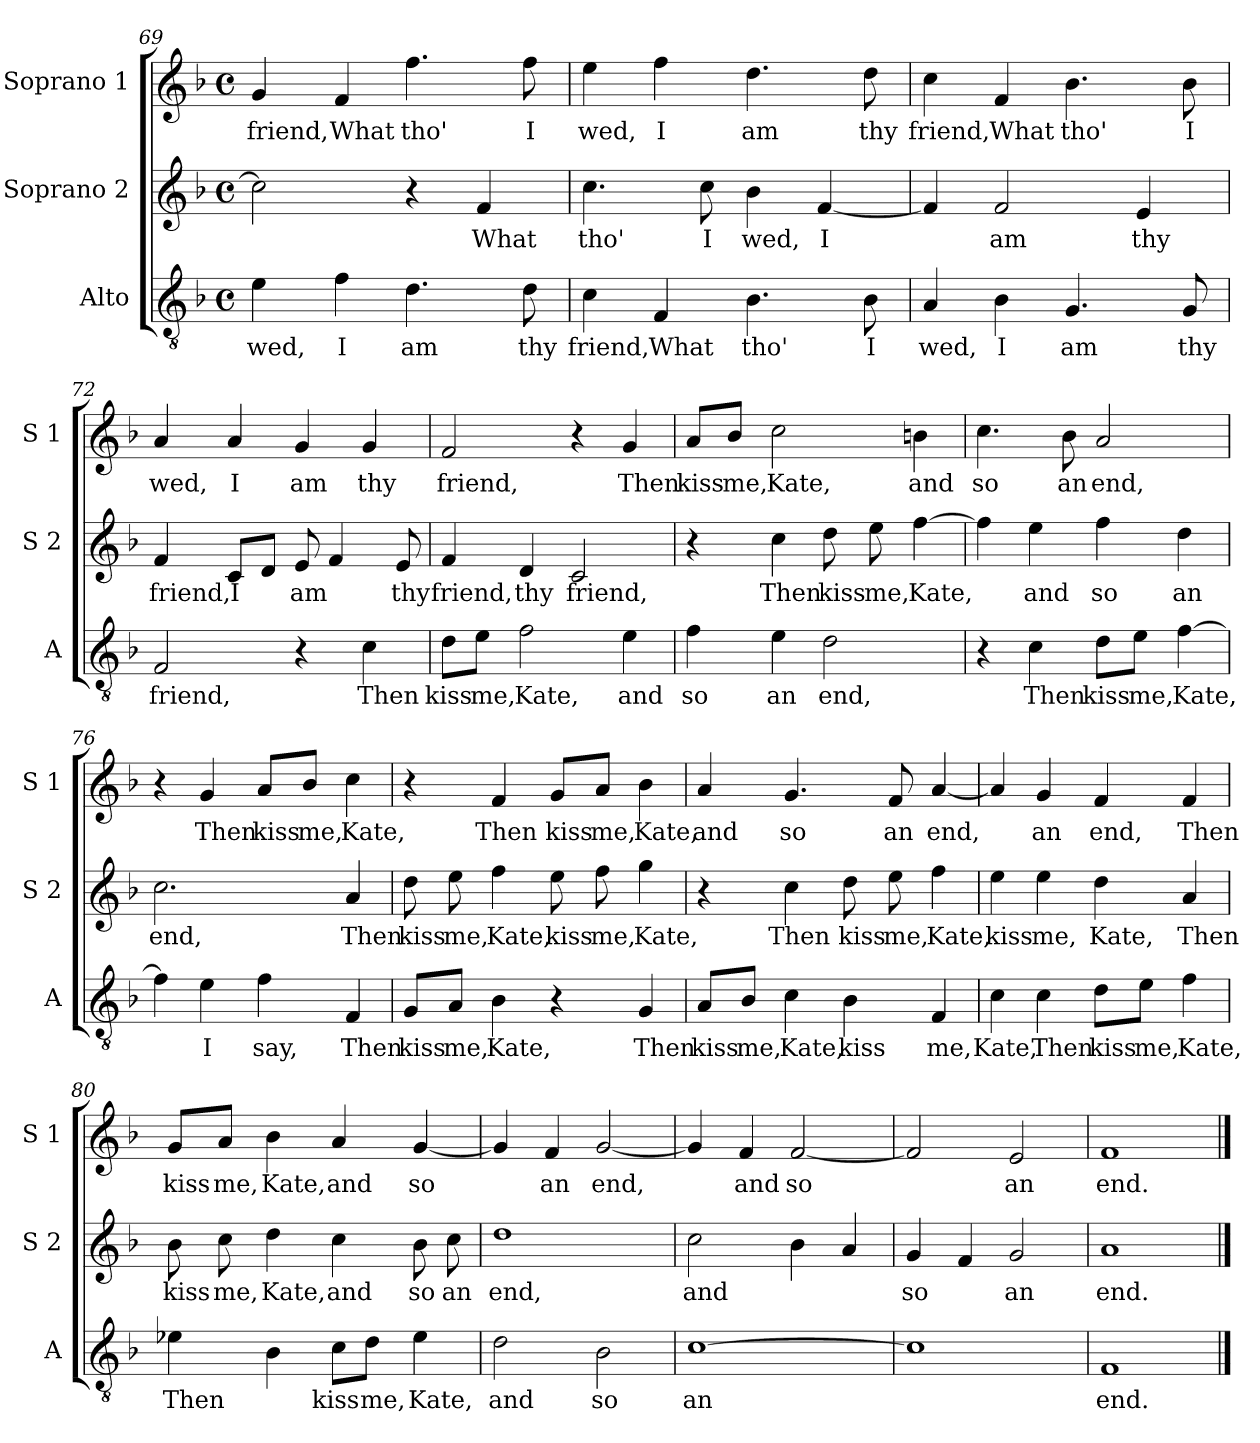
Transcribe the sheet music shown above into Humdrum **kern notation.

**kern	**text	**kern	**text	**kern	**text
*part3	*part3	*part2	*part2	*part1	*part1
*staff3	*staff3	*staff2	*staff2	*staff1	*staff1
*I"Alto	*	*I"Soprano 2	*	*I"Soprano 1	*
*I'A	*	*I'S 2	*	*I'S 1	*
*clefGv2	*	*clefG2	*	*clefG2	*
*k[b-]	*	*k[b-]	*	*k[b-]	*
*F:	*	*F:	*	*F:	*
*M4/4	*	*M4/4	*	*M4/4	*
*met(c)	*	*met(c)	*	*met(c)	*
=69	=69	=69	=69	=69	=69
!	!LO:LY:b	!	!	!	!LO:LY:b
4e\	wed,	2cc\]	.	4g/	friend,
!	!LO:LY:b	!	!	!	!LO:LY:b
4f\	I	.	.	4f/	What
!	!LO:LY:b	!	!	!	!LO:LY:b
4.d\	am	4r	.	4.ff\	tho'
!	!	!	!LO:LY:b	!	!
.	.	4f/	What	.	.
!	!LO:LY:b	!	!	!	!LO:LY:b
8d\	thy	.	.	8ff\	I
=70	=70	=70	=70	=70	=70
!	!LO:LY:b	!	!LO:LY:b	!	!LO:LY:b
4c\	friend,	4.cc\	tho'	4ee\	wed,
!	!LO:LY:b	!	!	!	!LO:LY:b
4F/	What	.	.	4ff\	I
!	!	!	!LO:LY:b	!	!
.	.	8cc\	I	.	.
!	!LO:LY:b	!	!LO:LY:b	!	!LO:LY:b
4.B-\	tho'	4b-\	wed,	4.dd\	am
!	!	!	!LO:LY:b	!	!
.	.	[4f/	I	.	.
!	!LO:LY:b	!	!	!	!LO:LY:b
8B-\	I	.	.	8dd\	thy
=71	=71	=71	=71	=71	=71
!	!LO:LY:b	!	!	!	!LO:LY:b
4A/	wed,	4f/]	.	4cc\	friend,
!	!LO:LY:b	!	!LO:LY:b	!	!LO:LY:b
4B-\	I	2f/	am	4f/	What
!	!LO:LY:b	!	!	!	!LO:LY:b
4.G/	am	.	.	4.b-\	tho'
!	!	!	!LO:LY:b	!	!
.	.	4e/	thy	.	.
!	!LO:LY:b	!	!	!	!LO:LY:b
8G/	thy	.	.	8b-\	I
!!LO:LB:g=z
=72	=72	=72	=72	=72	=72
!	!LO:LY:b	!	!LO:LY:b	!	!LO:LY:b
2F/	friend,	4f/	friend,	4a/	wed,
!	!	!	!LO:LY:b	!	!LO:LY:b
.	.	8c/L	I	4a/	I
.	.	8d/J	.	.	.
!	!	!	!LO:LY:b	!	!LO:LY:b
4r	.	8e/	am	4g/	am
.	.	4f/	.	.	.
!	!LO:LY:b	!	!	!	!LO:LY:b
4c\	Then	.	.	4g/	thy
!	!	!	!LO:LY:b	!	!
.	.	8e/	thy	.	.
=73	=73	=73	=73	=73	=73
!	!LO:LY:b	!	!LO:LY:b	!	!LO:LY:b
8d\L	kiss	4f/	friend,	2f/	friend,
!	!LO:LY:b	!	!	!	!
8e\J	me,	.	.	.	.
!	!LO:LY:b	!	!LO:LY:b	!	!
2f\	Kate,	4d/	thy	.	.
!	!	!	!LO:LY:b	!	!
.	.	2c/	friend,	4r	.
!	!LO:LY:b	!	!	!	!LO:LY:b
4e\	and	.	.	4g/	Then
=74	=74	=74	=74	=74	=74
!	!LO:LY:b	!	!	!	!LO:LY:b
4f\	so	4r	.	8a/L	kiss
!	!	!	!	!	!LO:LY:b
.	.	.	.	8b-/J	me,
!	!LO:LY:b	!	!LO:LY:b	!	!LO:LY:b
4e\	an	4cc\	Then	2cc\	Kate,
!	!LO:LY:b	!	!LO:LY:b	!	!
2d\	end,	8dd\	kiss	.	.
!	!	!	!LO:LY:b	!	!
.	.	8ee\	me,	.	.
!	!	!	!LO:LY:b	!	!LO:LY:b
.	.	[4ff\	Kate,	4bn\	and
=75	=75	=75	=75	=75	=75
!	!	!	!	!	!LO:LY:b
4r	.	4ff\]	.	4.cc\	so
!	!LO:LY:b	!	!LO:LY:b	!	!
4c\	Then	4ee\	and	.	.
!	!	!	!	!	!LO:LY:b
.	.	.	.	8b-\	an
!	!LO:LY:b	!	!LO:LY:b	!	!LO:LY:b
8d\L	kiss	4ff\	so	2a/	end,
!	!LO:LY:b	!	!	!	!
8e\J	me,	.	.	.	.
!	!LO:LY:b	!	!LO:LY:b	!	!
[4f\	Kate,	4dd\	an	.	.
!!LO:LB:g=z
=76	=76	=76	=76	=76	=76
!	!	!	!LO:LY:b	!	!
4f\]	.	2.cc\	end,	4r	.
!	!LO:LY:b	!	!	!	!LO:LY:b
4e\	I	.	.	4g/	Then
!	!LO:LY:b	!	!	!	!LO:LY:b
4f\	say,	.	.	8a/L	kiss
!	!	!	!	!	!LO:LY:b
.	.	.	.	8b-/J	me,
!	!LO:LY:b	!	!LO:LY:b	!	!LO:LY:b
4F/	Then	4a/	Then	4cc\	Kate,
=77	=77	=77	=77	=77	=77
!	!LO:LY:b	!	!LO:LY:b	!	!
8G/L	kiss	8dd\	kiss	4r	.
!	!LO:LY:b	!	!LO:LY:b	!	!
8A/J	me,	8ee\	me,	.	.
!	!LO:LY:b	!	!LO:LY:b	!	!LO:LY:b
4B-\	Kate,	4ff\	Kate,	4f/	Then
!	!	!	!LO:LY:b	!	!LO:LY:b
4r	.	8ee\	kiss	8g/L	kiss
!	!	!	!LO:LY:b	!	!LO:LY:b
.	.	8ff\	me,	8a/J	me,
!	!LO:LY:b	!	!LO:LY:b	!	!LO:LY:b
4G/	Then	4gg\	Kate,	4b-\	Kate,
=78	=78	=78	=78	=78	=78
!	!LO:LY:b	!	!	!	!LO:LY:b
8A/L	kiss	4r	.	4a/	and
!	!LO:LY:b	!	!	!	!
8B-/J	me,	.	.	.	.
!	!LO:LY:b	!	!LO:LY:b	!	!LO:LY:b
4c\	Kate,	4cc\	Then	4.g/	so
!	!LO:LY:b	!	!LO:LY:b	!	!
4B-\	kiss	8dd\	kiss	.	.
!	!	!	!LO:LY:b	!	!LO:LY:b
.	.	8ee\	me,	8f/	an
!	!LO:LY:b	!	!LO:LY:b	!	!LO:LY:b
4F/	me,	4ff\	Kate,	[4a/	end,
=79	=79	=79	=79	=79	=79
!	!LO:LY:b	!	!LO:LY:b	!	!
4c\	Kate,	4ee\	kiss	4a/]	.
!	!LO:LY:b	!	!LO:LY:b	!	!LO:LY:b
4c\	Then	4ee\	me,	4g/	an
!	!LO:LY:b	!	!LO:LY:b	!	!LO:LY:b
8d\L	kiss	4dd\	Kate,	4f/	end,
!	!LO:LY:b	!	!	!	!
8e\J	me,	.	.	.	.
!	!LO:LY:b	!	!LO:LY:b	!	!LO:LY:b
4f\	Kate,	4a/	Then	4f/	Then
!!LO:LB:g=z
=80	=80	=80	=80	=80	=80
!	!LO:LY:b	!	!LO:LY:b	!	!LO:LY:b
4e-X\	Then	8b-\	kiss	8g/L	kiss
!	!	!	!LO:LY:b	!	!LO:LY:b
.	.	8cc\	me,	8a/J	me,
!	!	!	!LO:LY:b	!	!LO:LY:b
4B-\	.	4dd\	Kate,	4b-\	Kate,
!	!LO:LY:b	!	!LO:LY:b	!	!LO:LY:b
8c\L	kiss	4cc\	and	4a/	and
!	!LO:LY:b	!	!	!	!
8d\J	me,	.	.	.	.
!	!LO:LY:b	!	!LO:LY:b	!	!LO:LY:b
4e-\	Kate,	8b-\	so	[4g/	so
!	!	!	!LO:LY:b	!	!
.	.	8cc\	an	.	.
=81	=81	=81	=81	=81	=81
!	!LO:LY:b	!	!LO:LY:b	!	!
2d\	and	1dd	end,	4g/]	.
!	!	!	!	!	!LO:LY:b
.	.	.	.	4f/	an
!	!LO:LY:b	!	!	!	!LO:LY:b
2B-\	so	.	.	[2g/	end,
=82	=82	=82	=82	=82	=82
!	!LO:LY:b	!	!LO:LY:b	!	!
[1c	an	2cc\	and	4g/]	.
!	!	!	!	!	!LO:LY:b
.	.	.	.	4f/	and
!	!	!	!	!	!LO:LY:b
.	.	4b-\	.	[2f/	so
.	.	4a/	.	.	.
=83	=83	=83	=83	=83	=83
!	!	!	!LO:LY:b	!	!
1c]	.	4g/	so	2f/]	.
.	.	4f/	.	.	.
!	!	!	!LO:LY:b	!	!LO:LY:b
.	.	2g/	an	2e/	an
=84	=84	=84	=84	=84	=84
!	!LO:LY:b	!	!LO:LY:b	!	!LO:LY:b
1F	end.	1a	end.	1f	end.
==	==	==	==	==	==
*-	*-	*-	*-	*-	*-
